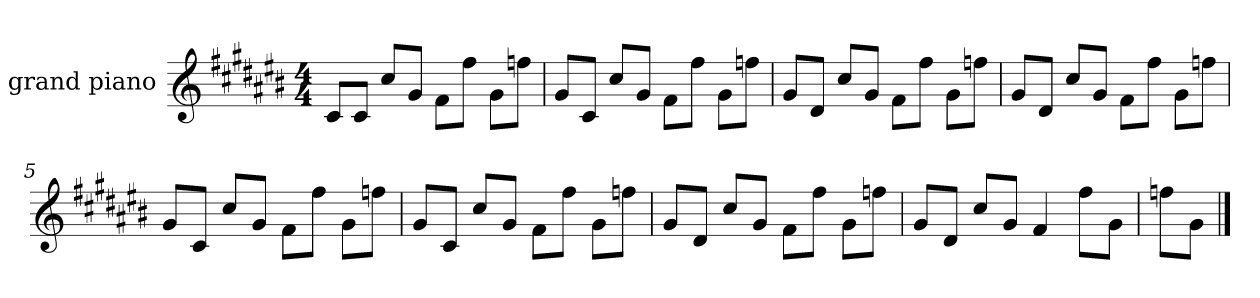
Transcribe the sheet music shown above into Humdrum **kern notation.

**kern
*part1
*staff1
*I"grand piano
*I'Pno
*clefG2
*k[f#c#g#d#a#e#b#]
*C#:
*M4/4
*MM124
=1
8c#/L
8c#/J
8cc#/L
8g#/J
8f#\L
8ff#\J
8g#\L
8ffn\J
=2
8g#/L
8c#/J
8cc#/L
8g#/J
8f#\L
8ff#\J
8g#\L
8ffn\J
=3
8g#/L
8d#/J
8cc#/L
8g#/J
8f#\L
8ff#\J
8g#\L
8ffn\J
=4
8g#/L
8d#/J
8cc#/L
8g#/J
8f#\L
8ff#\J
8g#\L
8ffn\J
=5
8g#/L
8c#/J
8cc#/L
8g#/J
8f#\L
8ff#\J
8g#\L
8ffn\J
!!LO:LB:g=z
=6
8g#/L
8c#/J
8cc#/L
8g#/J
8f#\L
8ff#\J
8g#\L
8ffn\J
=7
8g#/L
8d#/J
8cc#/L
8g#/J
8f#\L
8ff#\J
8g#\L
8ffn\J
=8
8g#/L
8d#/J
8cc#/L
8g#/J
4f#/
8ff#\L
8g#\J
=9
8ffn\L
8g#\J
==
*-
